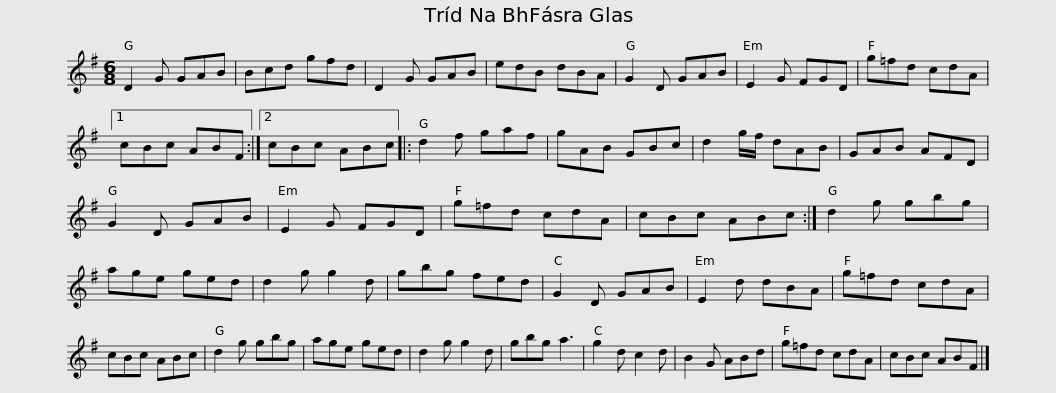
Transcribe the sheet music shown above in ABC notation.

X:1
L:1/8
M:6/8
I:linebreak $
K:G
V:1 treble
V:1
 D2 G GAB | Bcd gfd | D2 G GAB | edB dBA | G2 D GAB | %5
 E2 G FGD | g=fd cdA |1$ cBc ABF :|2 cBc ABc |: d2 f gaf | %10
 gAB GBc | d2 g/f/ dAB | GAB AFD | G2 D GAB |$ E2 G FGD | %15
 g=fd cdA | cBc ABc :| d2 g gbg | age ged | d2 g g2 d | %20
 gbg fed |$ G2 D GAB | E2 d dBA | g=fd cdA | cBc ABc | %25
 d2 g gbg | age ged | d2 g g2 d | gbg a3 |$ g2 d c2 d | %30
 B2 G ABd | g=fd cdA | cBc ABF |] %33
